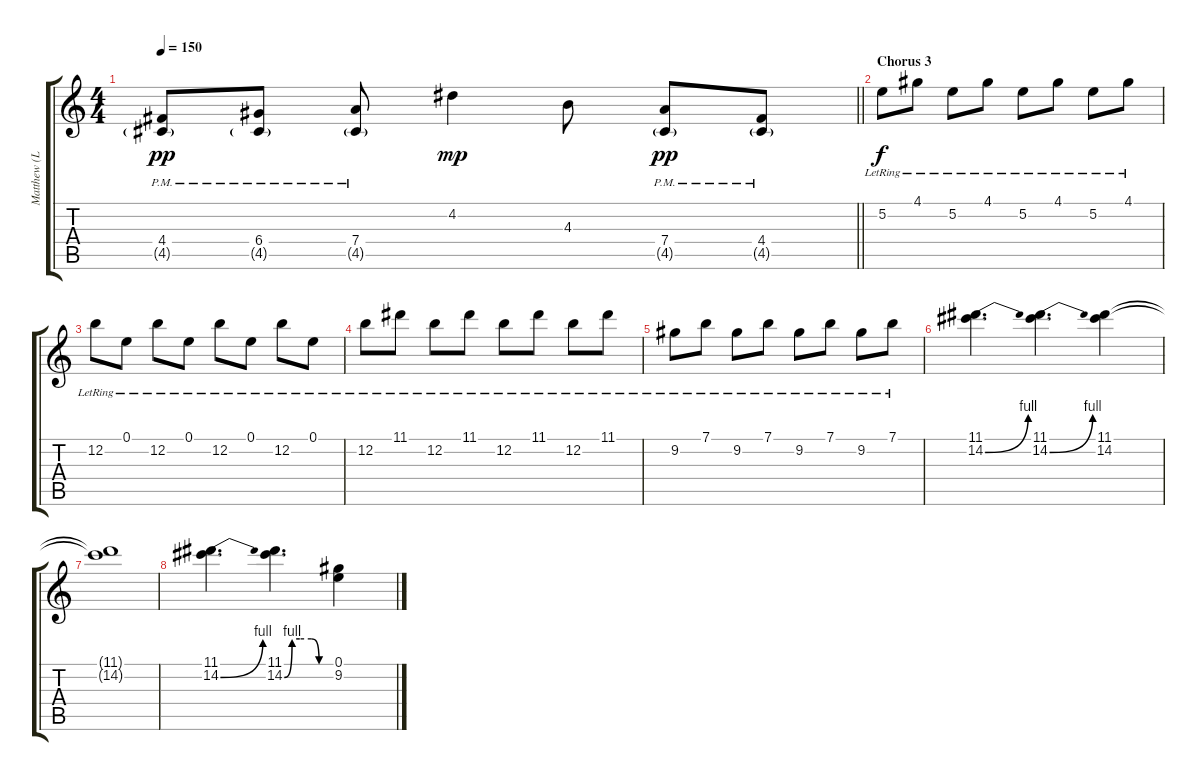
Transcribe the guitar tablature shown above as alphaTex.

\track ("Matthew (Lead)" "Matthew (L") {instrument overdrivenguitar}
\staff {score tabs}
\tuning (E4 B3 G3 D3 A2 E2) {hide}
\ts (4 4)
\tempo 150
\clef g2
\barLineRight lightlight
\ks c
(4.4{pm} 4.5{g pm}).8{dy pp} (6.4{pm} 4.5{g pm}).8 (7.4{pm} 4.5{g pm}).8 4.2.4{dy mp} 4.3.8 (7.4{pm} 4.5{g pm}).8{dy pp} (4.4{pm} 4.5{g pm}).8 |
\section ("" "Chorus 3")
5.2{lr}.8{dy f} 4.1{lr}.8 5.2{lr}.8 4.1{lr}.8 5.2{lr}.8 4.1{lr}.8 5.2{lr}.8 4.1{lr}.8 |
12.2{lr}.8 0.1{lr}.8 12.2{lr}.8 0.1{lr}.8 12.2{lr}.8 0.1{lr}.8 12.2{lr}.8 0.1{lr}.8 |
12.2{lr}.8 11.1{lr}.8 12.2{lr}.8 11.1{lr}.8 12.2{lr}.8 11.1{lr}.8 12.2{lr}.8 11.1{lr}.8 |
9.2{lr}.8 7.1{lr}.8 9.2{lr}.8 7.1{lr}.8 9.2{lr}.8 7.1{lr}.8 9.2{lr}.8 7.1{lr}.8 |
(11.1 14.2{be (bend 0 0 60 4)}).4{d} (11.1 14.2{be (bend 0 0 60 4)}).4{d} (11.1 14.2).4 |
(11.1{t} 14.2{t}).1 |
(11.1 14.2{be (bend 0 0 60 4)}).4{d} (11.1 14.2{be (custom 0 0 10 4 20 4 35 4 45 0 60 0)}).4{d} (0.1 9.2).4
